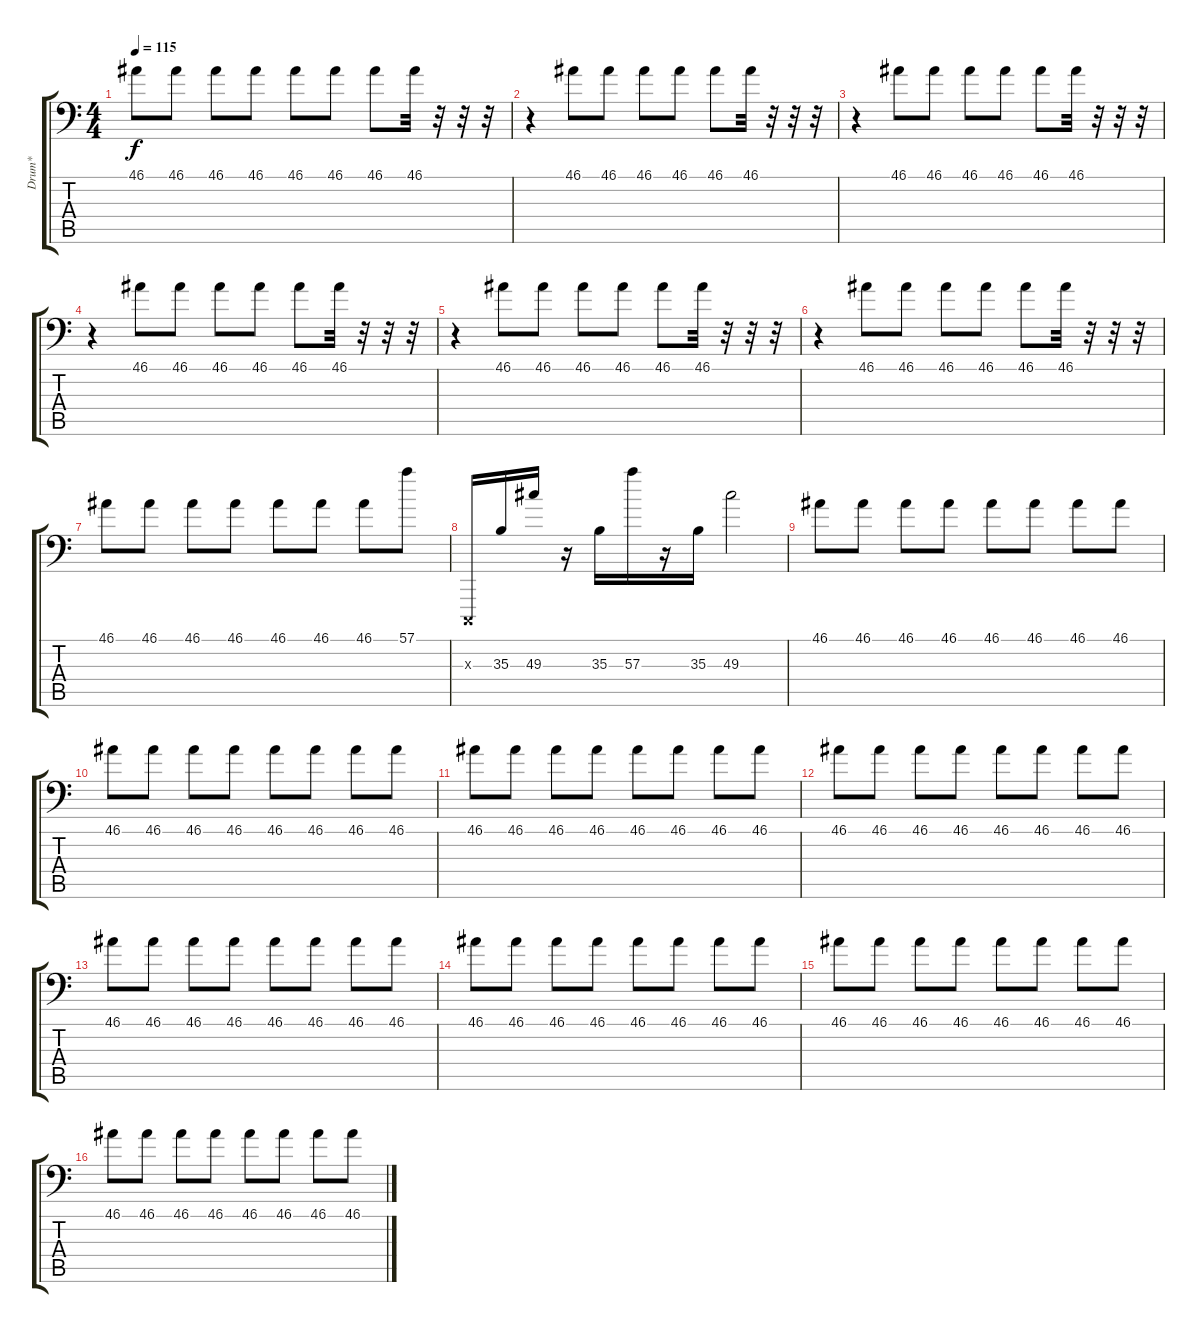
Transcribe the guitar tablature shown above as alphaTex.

\track ("Drum*" "Drum*") {instrument acousticgrandpiano}
\staff {score tabs}
\tuning (C-1 C-1 C-1 C-1 C-1 C-1) {hide}
\ts (4 4)
\tempo 115
\clef f4
\ks c
46.1.8{dy f} 46.1.8 46.1.8 46.1.8 46.1.8 46.1.8 46.1.8 46.1.32 r.32 r.32 r.32 |
r.4 46.1.8 46.1.8 46.1.8 46.1.8 46.1.8 46.1.32 r.32 r.32 r.32 |
r.4 46.1.8 46.1.8 46.1.8 46.1.8 46.1.8 46.1.32 r.32 r.32 r.32 |
r.4 46.1.8 46.1.8 46.1.8 46.1.8 46.1.8 46.1.32 r.32 r.32 r.32 |
r.4 46.1.8 46.1.8 46.1.8 46.1.8 46.1.8 46.1.32 r.32 r.32 r.32 |
r.4 46.1.8 46.1.8 46.1.8 46.1.8 46.1.8 46.1.32 r.32 r.32 r.32 |
46.1.8 46.1.8 46.1.8 46.1.8 46.1.8 46.1.8 46.1.8 57.1.8 |
0.3{x}.16 35.3.16 49.3.16 r.16 35.3.16 57.3.16 r.16 35.3.16 49.3.2 |
46.1.8 46.1.8 46.1.8 46.1.8 46.1.8 46.1.8 46.1.8 46.1.8 |
46.1.8 46.1.8 46.1.8 46.1.8 46.1.8 46.1.8 46.1.8 46.1.8 |
46.1.8 46.1.8 46.1.8 46.1.8 46.1.8 46.1.8 46.1.8 46.1.8 |
46.1.8 46.1.8 46.1.8 46.1.8 46.1.8 46.1.8 46.1.8 46.1.8 |
46.1.8 46.1.8 46.1.8 46.1.8 46.1.8 46.1.8 46.1.8 46.1.8 |
46.1.8 46.1.8 46.1.8 46.1.8 46.1.8 46.1.8 46.1.8 46.1.8 |
46.1.8 46.1.8 46.1.8 46.1.8 46.1.8 46.1.8 46.1.8 46.1.8 |
46.1.8 46.1.8 46.1.8 46.1.8 46.1.8 46.1.8 46.1.8 46.1.8
